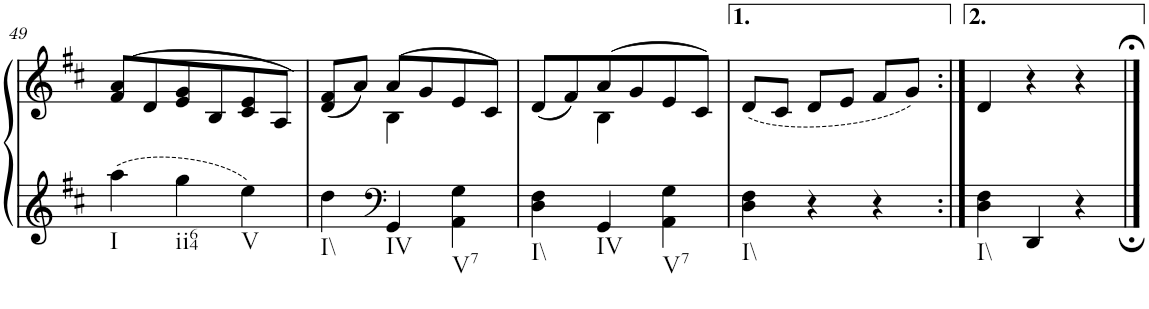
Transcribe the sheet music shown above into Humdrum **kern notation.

**kern	**kern
*part1	*part1
*staff2	*staff1
*I"Piano, Piano right	*
*I'Pno.	*
!!LO:PB:g=z
*clefG2	*clefG2
*k[f#c#]	*k[f#c#]
*M3/4	*M3/4
=49	=49
!LO:TX:b:t=I	!
4aa\	(>8f#/ 8a/L
.	8d/
!LO:TX:b:t=ii64	!
4gg\	8e/ 8g/
.	8B/
!LO:TX:b:t=V	!
4ee\	8c#/ 8e/
.	8A/J)
=50	=50
*	*^
!LO:TX:b:t=I\\	!	!
4dd\	(8d/ 8f#/L	4ryy
.	8a/J)	.
*clefF4	*	*
!LO:TX:b:t=IV	!	!
4GG/	(8a/L	4B\
.	8g/	.
!LO:TX:b:t=V7	!	!
4AA\ 4G\	8e/	4ryy
.	8c#/J)	.
=51	=51	=51
!LO:TX:b:t=I\\	!	!
4D\ 4F#\	(8d/L	4ryy
.	8f#/)	.
!LO:TX:b:t=IV	!	!
4GG/	(8a/	4B\
.	8g/	.
!LO:TX:b:t=V7	!	!
4AA\ 4G\	8e/	4ryy
.	8c#/J)	.
*	*v	*v
=52	=52
!LO:TX:b:t=I\\	!
4D\ 4F#\	(8d/L
.	8c#/J
4r	8d/L
.	8e/J
4r	8f#/L
.	8g/J)
=52X1:|!	=52X1:|!
!LO:TX:b:t=I\\	!
4D\ 4F#\	4d/
4DD/	4r
4r	4r
==	==
*-	*-
